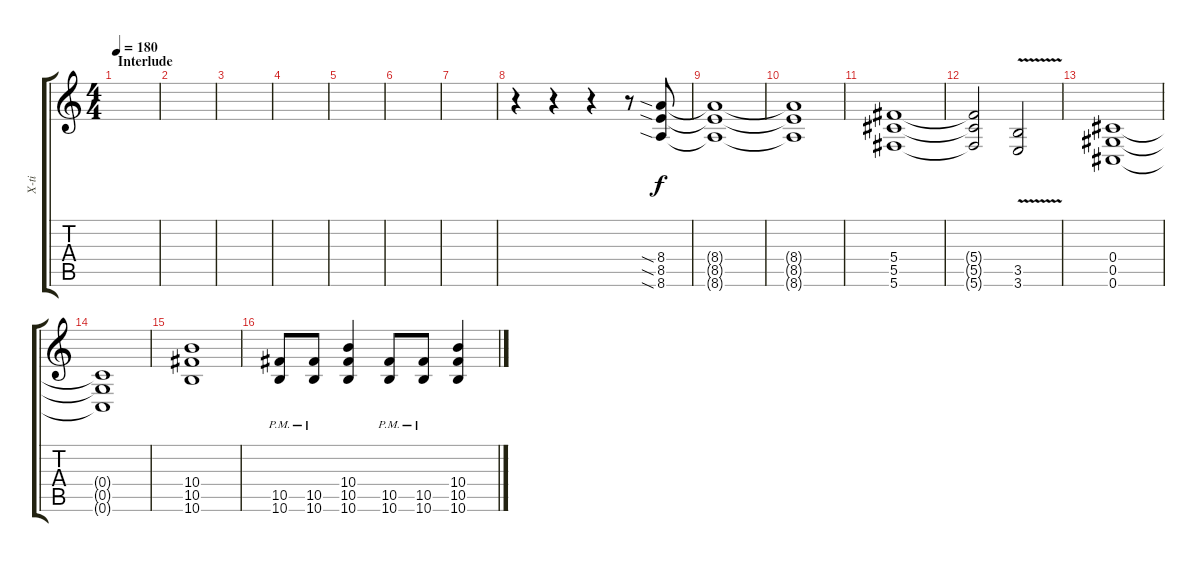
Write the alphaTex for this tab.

\track ("X-ti" "X-ti") {instrument distortionguitar}
\staff {score tabs}
\tuning (Eb4 Bb3 Gb3 Db3 Ab2 Db2) {hide}
\ts (4 4)
\section ("" "Interlude")
\tempo 180
\clef g2
\ks c
|
|
|
|
|
|
|
r.4{balance 16} r.4 r.4 r.8 (8.4{sia} 8.5{sia} 8.6{sia}).8 |
(8.4{t} 8.5{t} 8.6{t}).1 |
(8.4{t} 8.5{t} 8.6{t}).1 |
(5.4 5.5 5.6).1 |
(5.4{t} 5.5{t} 5.6{t}).2 (3.5{v} 3.6{v}).2 |
(0.4 0.5 0.6).1 |
(0.4{t} 0.5{t} 0.6{t}).1 |
(10.4 10.5 10.6).1 |
(10.5{pm} 10.6{pm}).8 (10.5{pm} 10.6{pm}).8 (10.4 10.5 10.6).4 (10.5{pm} 10.6{pm}).8 (10.5{pm} 10.6{pm}).8 (10.4 10.5 10.6).4
